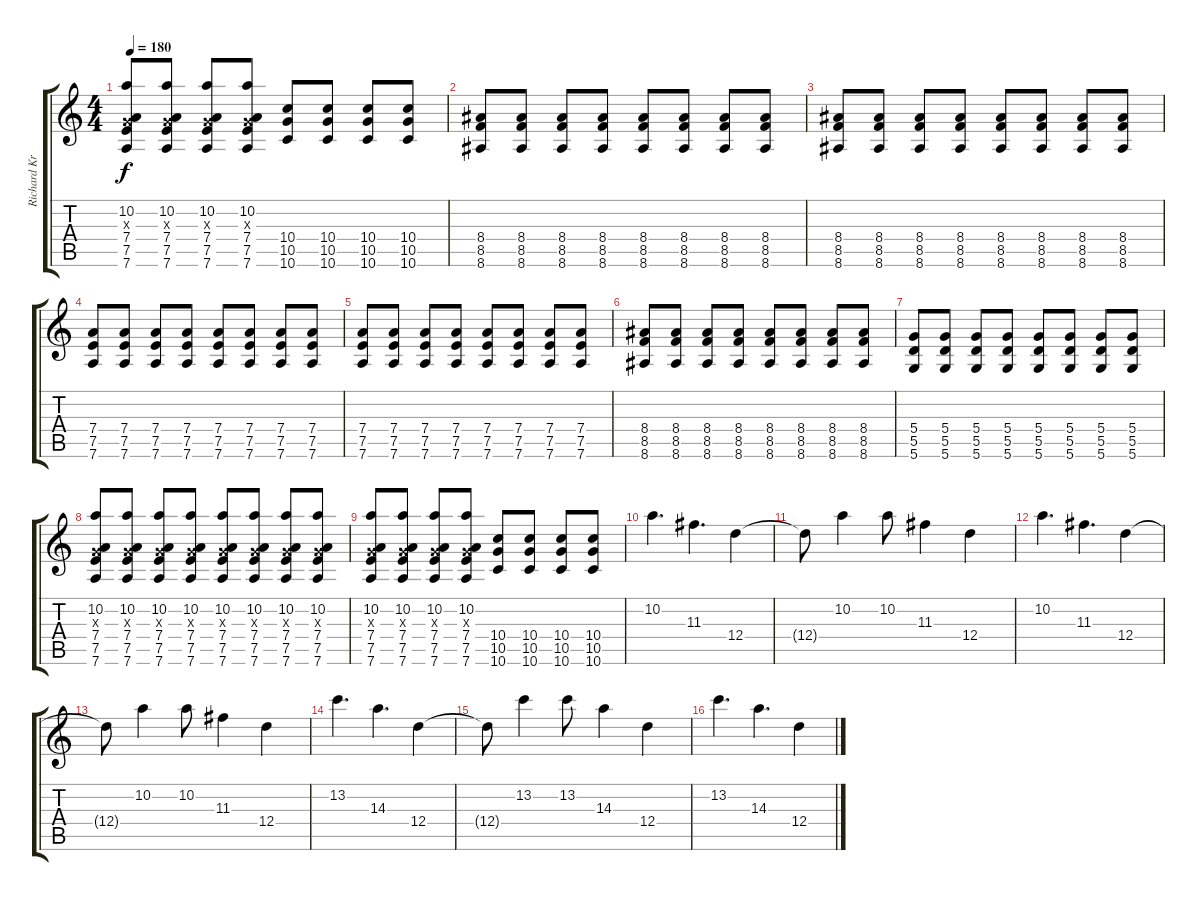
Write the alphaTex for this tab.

\track ("Richard Kruspe" "Richard Kr") {instrument distortionguitar}
\staff {score tabs}
\tuning (E4 B3 G3 D3 A2 D2) {hide}
\ts (4 4)
\tempo 180
\clef g2
\ks c
(10.2 0.3{x} 7.4 7.5 7.6).8{dy f} (10.2 0.3{x} 7.4 7.5 7.6).8 (10.2 0.3{x} 7.4 7.5 7.6).8 (10.2 0.3{x} 7.4 7.5 7.6).8 (10.4 10.5 10.6).8 (10.4 10.5 10.6).8 (10.4 10.5 10.6).8 (10.4 10.5 10.6).8 |
(8.4 8.5 8.6).8 (8.4 8.5 8.6).8 (8.4 8.5 8.6).8 (8.4 8.5 8.6).8 (8.4 8.5 8.6).8 (8.4 8.5 8.6).8 (8.4 8.5 8.6).8 (8.4 8.5 8.6).8 |
(8.4 8.5 8.6).8 (8.4 8.5 8.6).8 (8.4 8.5 8.6).8 (8.4 8.5 8.6).8 (8.4 8.5 8.6).8 (8.4 8.5 8.6).8 (8.4 8.5 8.6).8 (8.4 8.5 8.6).8 |
(7.4 7.5 7.6).8 (7.4 7.5 7.6).8 (7.4 7.5 7.6).8 (7.4 7.5 7.6).8 (7.4 7.5 7.6).8 (7.4 7.5 7.6).8 (7.4 7.5 7.6).8 (7.4 7.5 7.6).8 |
(7.4 7.5 7.6).8 (7.4 7.5 7.6).8 (7.4 7.5 7.6).8 (7.4 7.5 7.6).8 (7.4 7.5 7.6).8 (7.4 7.5 7.6).8 (7.4 7.5 7.6).8 (7.4 7.5 7.6).8 |
(8.4 8.5 8.6).8 (8.4 8.5 8.6).8 (8.4 8.5 8.6).8 (8.4 8.5 8.6).8 (8.4 8.5 8.6).8 (8.4 8.5 8.6).8 (8.4 8.5 8.6).8 (8.4 8.5 8.6).8 |
(5.4 5.5 5.6).8 (5.4 5.5 5.6).8 (5.4 5.5 5.6).8 (5.4 5.5 5.6).8 (5.4 5.5 5.6).8 (5.4 5.5 5.6).8 (5.4 5.5 5.6).8 (5.4 5.5 5.6).8 |
(10.2 0.3{x} 7.4 7.5 7.6).8 (10.2 0.3{x} 7.4 7.5 7.6).8 (10.2 0.3{x} 7.4 7.5 7.6).8 (10.2 0.3{x} 7.4 7.5 7.6).8 (10.2 0.3{x} 7.4 7.5 7.6).8 (10.2 0.3{x} 7.4 7.5 7.6).8 (10.2 0.3{x} 7.4 7.5 7.6).8 (10.2 0.3{x} 7.4 7.5 7.6).8 |
(10.2 0.3{x} 7.4 7.5 7.6).8 (10.2 0.3{x} 7.4 7.5 7.6).8 (10.2 0.3{x} 7.4 7.5 7.6).8 (10.2 0.3{x} 7.4 7.5 7.6).8 (10.4 10.5 10.6).8 (10.4 10.5 10.6).8 (10.4 10.5 10.6).8 (10.4 10.5 10.6).8 |
10.2.4{d} 11.3.4{d} 12.4.4 |
12.4{t}.8 10.2.4 10.2.8 11.3.4 12.4.4 |
10.2.4{d} 11.3.4{d} 12.4.4 |
12.4{t}.8 10.2.4 10.2.8 11.3.4 12.4.4 |
13.2.4{d} 14.3.4{d} 12.4.4 |
12.4{t}.8 13.2.4 13.2.8 14.3.4 12.4.4 |
13.2.4{d} 14.3.4{d} 12.4.4
